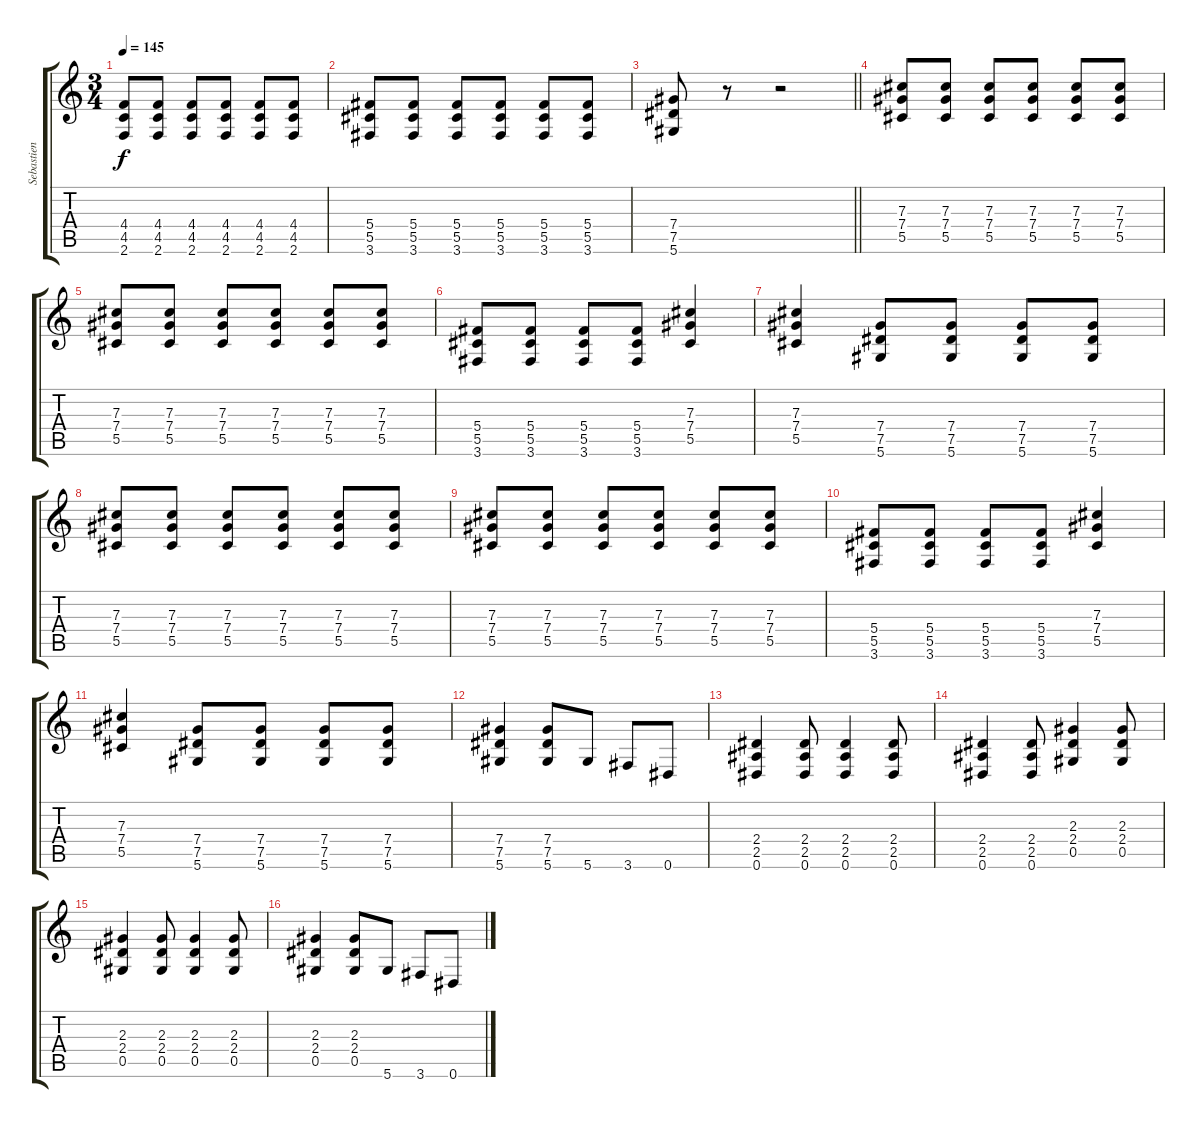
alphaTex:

\track ("Sebastien" "Sebastien") {instrument distortionguitar}
\staff {score tabs}
\tuning (Eb4 Bb3 Gb3 Db3 Ab2 Eb2) {hide}
\ts (3 4)
\tempo 145
\clef g2
\ks c
(4.4 4.5 2.6).8{dy f} (4.4 4.5 2.6).8 (4.4 4.5 2.6).8 (4.4 4.5 2.6).8 (4.4 4.5 2.6).8 (4.4 4.5 2.6).8 |
(5.4 5.5 3.6).8 (5.4 5.5 3.6).8 (5.4 5.5 3.6).8 (5.4 5.5 3.6).8 (5.4 5.5 3.6).8 (5.4 5.5 3.6).8 |
\barLineRight lightlight
(7.4 7.5 5.6).8 r.8 r.2 |
(7.3 7.4 5.5).8 (7.3 7.4 5.5).8 (7.3 7.4 5.5).8 (7.3 7.4 5.5).8 (7.3 7.4 5.5).8 (7.3 7.4 5.5).8 |
(7.3 7.4 5.5).8 (7.3 7.4 5.5).8 (7.3 7.4 5.5).8 (7.3 7.4 5.5).8 (7.3 7.4 5.5).8 (7.3 7.4 5.5).8 |
(5.4 5.5 3.6).8 (5.4 5.5 3.6).8 (5.4 5.5 3.6).8 (5.4 5.5 3.6).8 (7.3 7.4 5.5).4 |
(7.3 7.4 5.5).4 (7.4 7.5 5.6).8 (7.4 7.5 5.6).8 (7.4 7.5 5.6).8 (7.4 7.5 5.6).8 |
(7.3 7.4 5.5).8 (7.3 7.4 5.5).8 (7.3 7.4 5.5).8 (7.3 7.4 5.5).8 (7.3 7.4 5.5).8 (7.3 7.4 5.5).8 |
(7.3 7.4 5.5).8 (7.3 7.4 5.5).8 (7.3 7.4 5.5).8 (7.3 7.4 5.5).8 (7.3 7.4 5.5).8 (7.3 7.4 5.5).8 |
(5.4 5.5 3.6).8 (5.4 5.5 3.6).8 (5.4 5.5 3.6).8 (5.4 5.5 3.6).8 (7.3 7.4 5.5).4 |
(7.3 7.4 5.5).4 (7.4 7.5 5.6).8 (7.4 7.5 5.6).8 (7.4 7.5 5.6).8 (7.4 7.5 5.6).8 |
(7.4 7.5 5.6).4 (7.4 7.5 5.6).8 5.6.8 3.6.8 0.6.8 |
(2.4 2.5 0.6).4 (2.4 2.5 0.6).8 (2.4 2.5 0.6).4 (2.4 2.5 0.6).8 |
(2.4 2.5 0.6).4 (2.4 2.5 0.6).8 (2.3 2.4 0.5).4 (2.3 2.4 0.5).8 |
(2.3 2.4 0.5).4 (2.3 2.4 0.5).8 (2.3 2.4 0.5).4 (2.3 2.4 0.5).8 |
(2.3 2.4 0.5).4 (2.3 2.4 0.5).8 5.6.8 3.6.8 0.6.8
